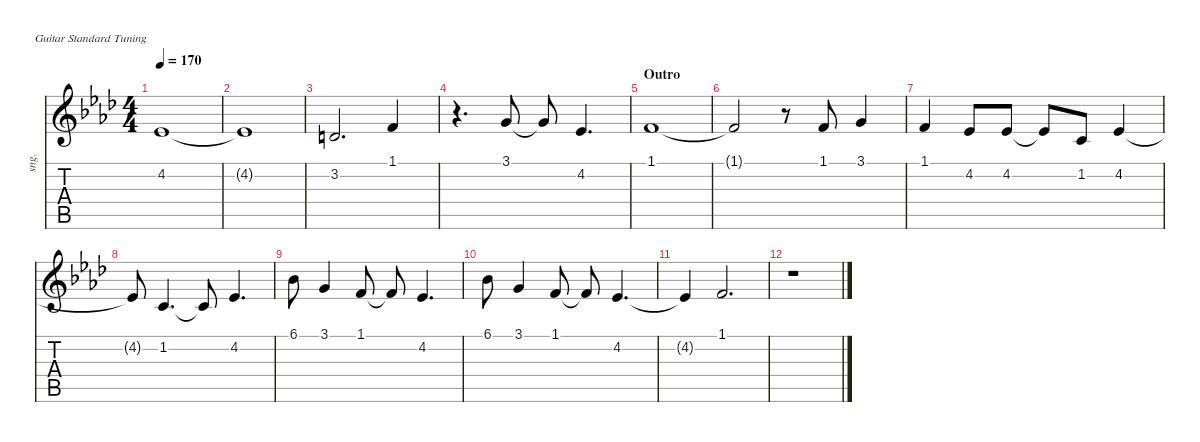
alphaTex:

\defaultSystemsLayout 4
\hideDynamics
\bracketExtendMode nobrackets
\otherSystemsTrackNameOrientation horizontal
\track ("Singer" "sng.") {instrument voiceoohs}
\staff {score tabs}
\tuning (E4 B3 G3 D3 A2 E2)
\ts (4 4)
\tempo 170
\clef g2
\ks fminor
4.2{acc b}.1{dy fff beam Up} |
4.2{t acc b}.1{beam Up} |
3.2{acc forcenatural}.2{d beam Up} 1.1{acc forcenatural}.4{beam Up} |
r.4{d beam Down} 3.1{acc forcenatural}.8{beam Up} 3.1{t acc forcenatural}.8{beam Up} 4.2{acc b}.4{d beam Up} |
\section ("" "Outro")
1.1{acc forcenatural}.1{beam Up} |
1.1{t acc forcenatural}.2{beam Up} r.8{beam Up} 1.1{acc forcenatural}.8{beam Up} 3.1{acc forcenatural}.4{beam Up} |
1.1{acc forcenatural}.4{beam Up} 4.2{acc b}.8{beam Up} 4.2{acc b}.8{beam Up} 4.2{t acc b}.8{beam Up} 1.2{acc forcenatural}.8{beam Up} 4.2{acc b}.4{beam Up} |
4.2{t acc b}.8{beam Up} 1.2{acc forcenatural}.4{d beam Up} 1.2{t acc forcenatural}.8{beam Up} 4.2{acc b}.4{d beam Up} |
6.1{acc b}.8{beam Down} 3.1{acc forcenatural}.4{beam Up} 1.1{acc forcenatural}.8{beam Up} 1.1{t acc forcenatural}.8{beam Up} 4.2{acc b}.4{d beam Up} |
6.1{acc b}.8{beam Down} 3.1{acc forcenatural}.4{beam Up} 1.1{acc forcenatural}.8{beam Up} 1.1{t acc forcenatural}.8{beam Up} 4.2{acc b}.4{d beam Up} |
4.2{t acc b}.4{beam Up} 1.1{acc forcenatural}.2{d beam Up} |
r.1{beam Down}
